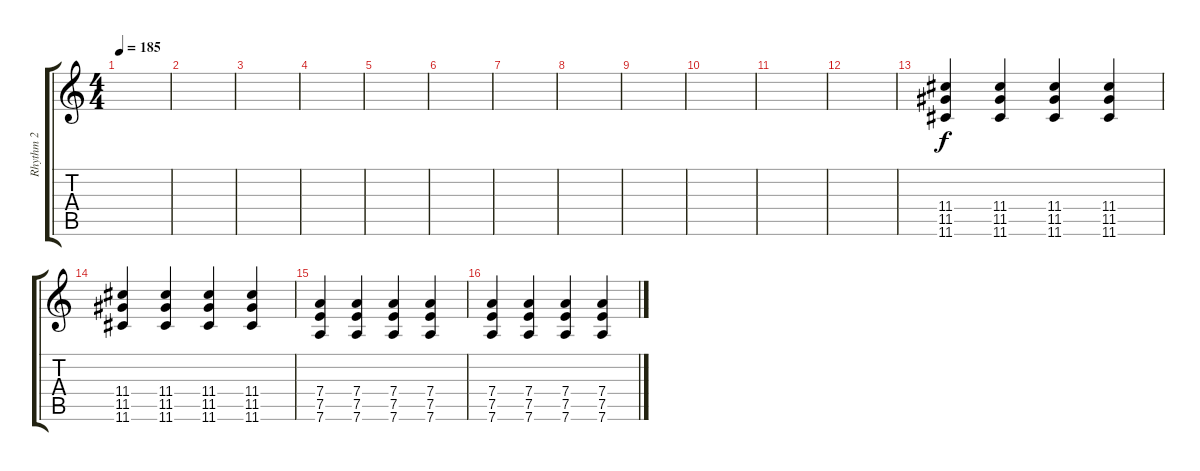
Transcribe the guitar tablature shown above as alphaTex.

\track ("Rhythm 2" "Rhythm 2") {instrument overdrivenguitar}
\staff {score tabs}
\tuning (E4 B3 G3 D3 A2 D2) {hide}
\ts (4 4)
\tempo 185
\clef g2
\ks c
|
|
|
|
|
|
|
|
|
|
|
|
(11.4 11.5 11.6).4 (11.4 11.5 11.6).4 (11.4 11.5 11.6).4 (11.4 11.5 11.6).4 |
(11.4 11.5 11.6).4 (11.4 11.5 11.6).4 (11.4 11.5 11.6).4 (11.4 11.5 11.6).4 |
(7.4 7.5 7.6).4 (7.4 7.5 7.6).4 (7.4 7.5 7.6).4 (7.4 7.5 7.6).4 |
(7.4 7.5 7.6).4 (7.4 7.5 7.6).4 (7.4 7.5 7.6).4 (7.4 7.5 7.6).4
